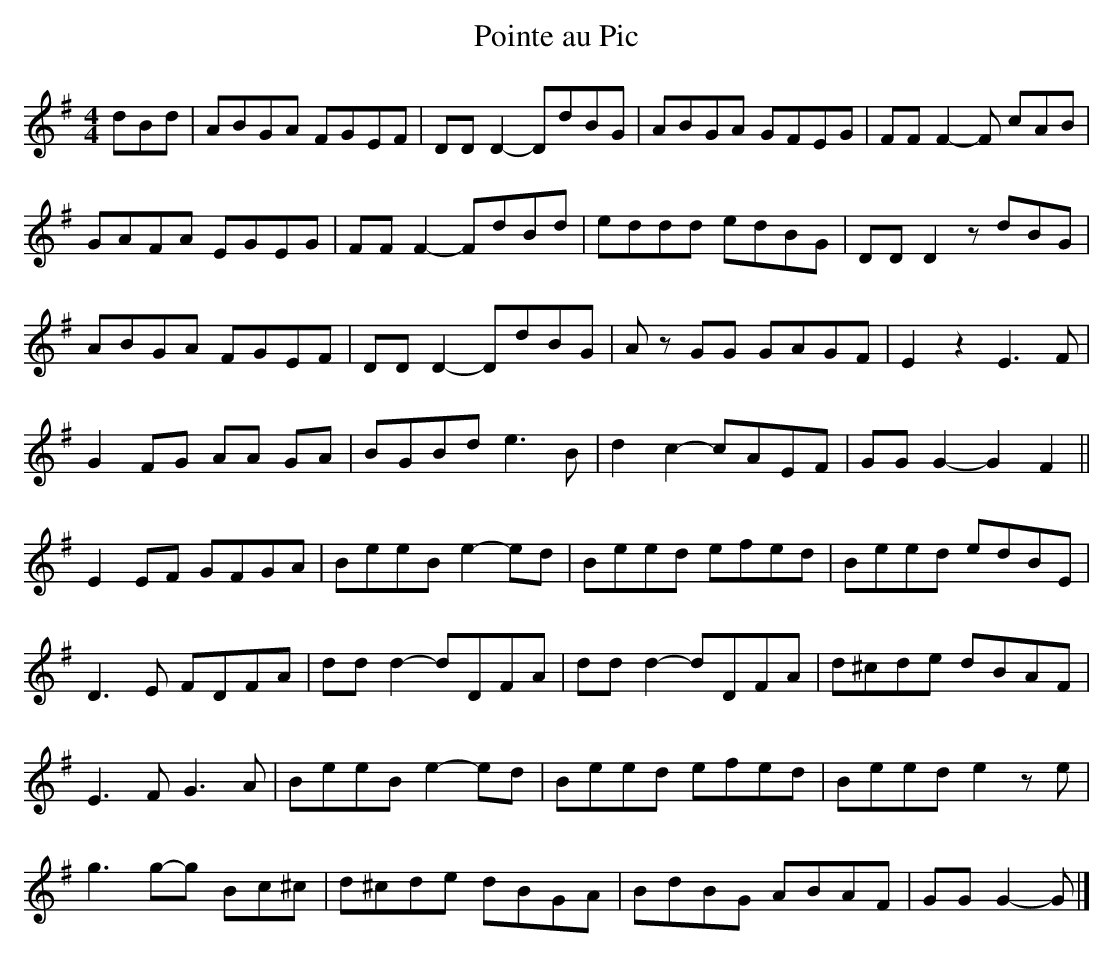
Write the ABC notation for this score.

X:1
T:Pointe au Pic
M:4/4
L:1/8
K:G
dBd|ABGA FGEF|DD D2-DdBG|ABGA GFEG|FFF2-F cAB|
GAFA EGEG|FF F2-FdBd|eddd edBG|DD D2zdBG|
ABGA FGEF|DD D2-DdBG|Az GG GAGF|E2 z2 E3F|
G2 FG AA GA|BGBd e3 B|d2c2- cAEF|GGG2-G2 F2||
E2 EF GFGA|BeeB e2-ed|Beed efed|Beed edBE|
D3E FDFA|dd d2-dDFA|dd d2-dDFA|d^cde dBAF|
E3F G3A|BeeB e2-ed|Beed efed|Beede2 ze|
g3g-g Bc^c|d^cde dBGA|BdBG ABAF|GGG2-G|]
